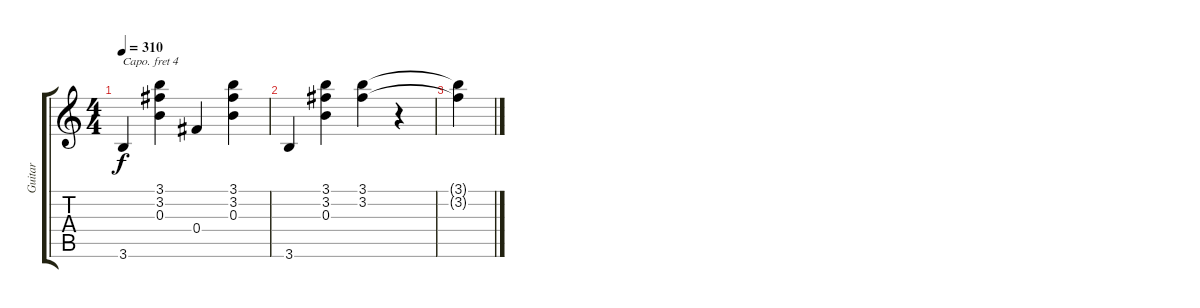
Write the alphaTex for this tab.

\track ("Guitar" "Guitar") {instrument acousticguitarnylon}
\staff {score tabs}
\capo 4
\tuning (E4 B3 G3 D3 A2 E2) {hide}
\ts (4 4)
\tempo 310
\clef g2
\ks c
3.6.4{dy f} (3.1 3.2 0.3).4 0.4.4 (3.1 3.2 0.3).4 |
3.6.4 (3.1 3.2 0.3).4 (3.1 3.2).4 r.4 |
(3.1{t} 3.2{t}).4
